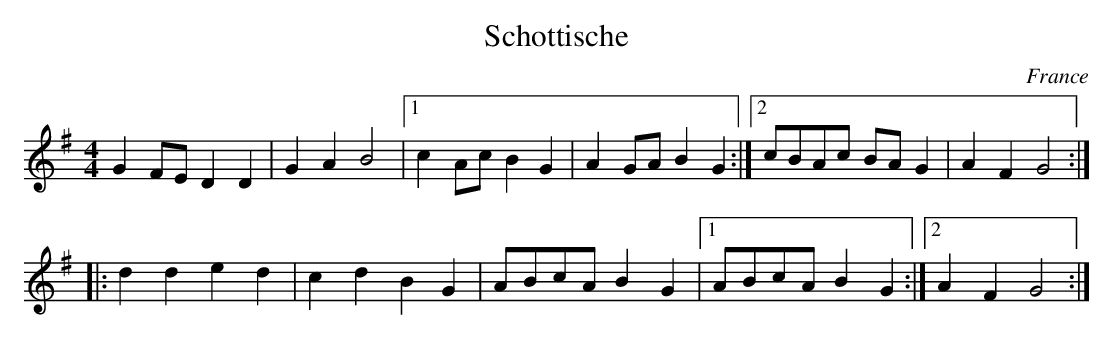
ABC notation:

X:1
T:Schottische
M:4/4
O:France
K:G
G2FE D2D2|G2A2 B4\
|1 c2Ac B2G2|A2GA B2G2:|2 cBAc BAG2|A2F2 G4:|
|:d2d2 e2d2|c2d2 B2G2|ABcA B2G2\
|1 ABcA B2G2:|2 A2F2 G4:|
